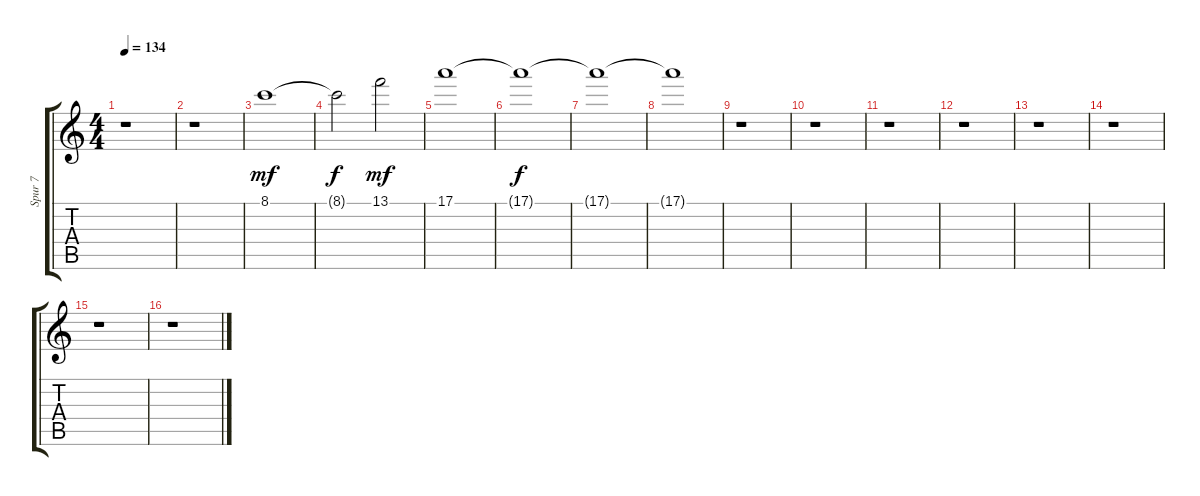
\track ("Spur 7" "Spur 7") {instrument overdrivenguitar}
\staff {score tabs}
\tuning (E4 B3 G3 D3 A2 E2) {hide}
\ts (4 4)
\tempo 134
\clef g2
\ks c
r.1{dy f} |
r.1 |
8.1.1{dy mf volume 12} |
8.1{t}.2{dy f} 13.1.2{dy mf} |
17.1.1 |
17.1{t}.1{dy f} |
17.1{t}.1 |
17.1{t}.1 |
r.1 |
r.1 |
r.1 |
r.1 |
r.1 |
r.1 |
r.1 |
r.1
